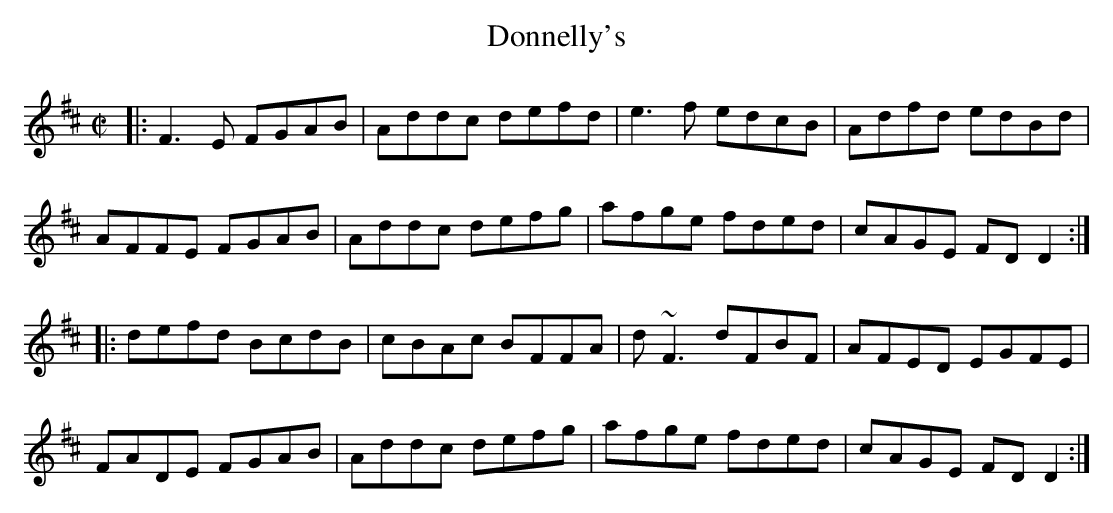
X:1
T:Donnelly's
M:C|
K:D
|: F3E FGAB | Addc defd | e3f edcB | Adfd edBd |
AFFE FGAB | Addc defg | afge fded | cAGE FDD2 :|
|: defd BcdB | cBAc BFFA | d~F3 dFBF | AFED EGFE |
FADE FGAB | Addc defg | afge fded | cAGE FDD2 :|
